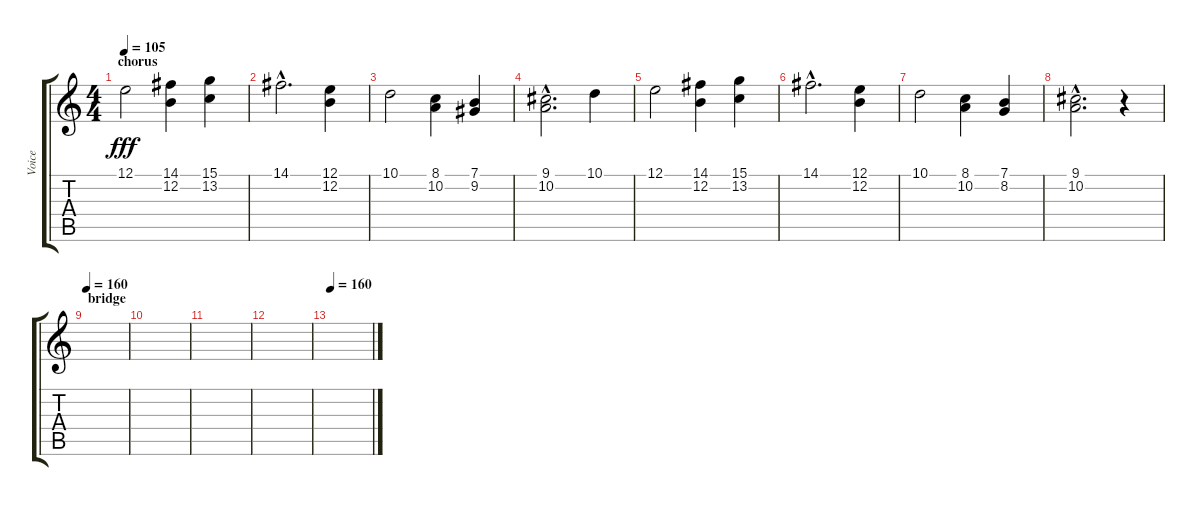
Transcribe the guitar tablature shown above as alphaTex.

\track ("Voice" "Voice") {instrument choiraahs}
\staff {score tabs}
\tuning (E4 B3 G3 D3 A2 E2) {hide}
\ts (4 4)
\section ("" "chorus")
\tempo 105
\clef g2
\ks c
12.1.2{dy fff} (14.1 12.2).4 (15.1 13.2).4 |
14.1{hac}.2{d} (12.1 12.2).4 |
10.1.2 (8.1 10.2).4 (7.1 9.2).4 |
(9.1{hac} 10.2{hac}).2{d} 10.1.4 |
12.1.2 (14.1 12.2).4 (15.1 13.2).4 |
14.1{hac}.2{d} (12.1 12.2).4 |
10.1.2 (8.1 10.2).4 (7.1 8.2).4 |
(9.1{hac} 10.2{hac}).2{d} r.4 |
\section ("" "bridge")
\tempo 160
|
|
|
|
\tempo 160
